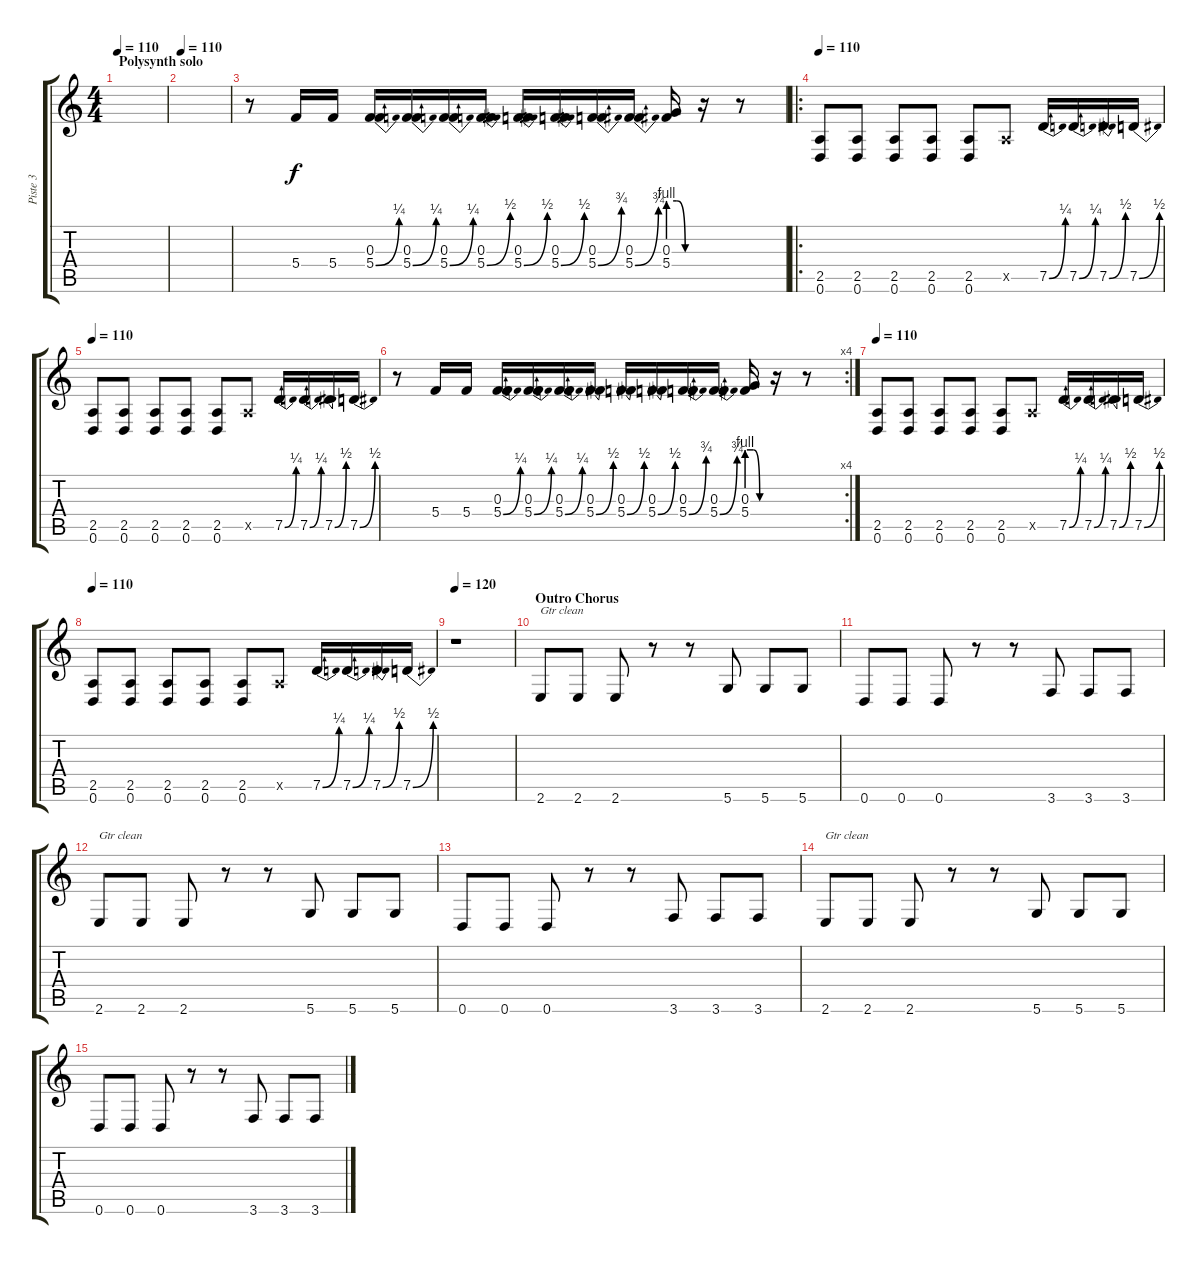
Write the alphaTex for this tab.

\track ("Piste 3" "Piste 3") {instrument overdrivenguitar}
\staff {score tabs}
\tuning (D4 A3 F3 C3 G2 D2) {hide}
\ts (4 4)
\section ("" "Polysynth solo ")
\tempo 110
\clef g2
\ks c
|
\tempo 110
|
r.8 5.4.16 5.4.16 (0.3 5.4{be (bend 0 0 60 1)}).16 (0.3 5.4{be (bend 0 0 60 1)}).16 (0.3 5.4{be (bend 0 0 60 1)}).16 (0.3 5.4{be (bend 0 0 60 2)}).16 (0.3 5.4{be (bend 0 0 60 2)}).16 (0.3 5.4{be (bend 0 0 60 2)}).16 (0.3 5.4{be (bend 0 0 60 3)}).16 (0.3 5.4{be (bend 0 0 60 3)}).16 (0.3 5.4{be (custom 0 4 20 4 40 0 60 0)}).16 r.16 r.8 |
\ro
\tempo 110
(2.5 0.6).8 (2.5 0.6).8 (2.5 0.6).8 (2.5 0.6).8 (2.5 0.6).8 2.5{x}.8 7.5{be (bend 0 0 60 1)}.16 7.5{be (bend 0 0 60 1)}.16 7.5{be (bend 0 0 60 2)}.16 7.5{be (bend 0 0 60 2)}.16 |
\tempo 110
(2.5 0.6).8 (2.5 0.6).8 (2.5 0.6).8 (2.5 0.6).8 (2.5 0.6).8 2.5{x}.8 7.5{be (bend 0 0 60 1)}.16 7.5{be (bend 0 0 60 1)}.16 7.5{be (bend 0 0 60 2)}.16 7.5{be (bend 0 0 60 2)}.16 |
\rc 4
r.8 5.4.16 5.4.16 (0.3 5.4{be (bend 0 0 60 1)}).16 (0.3 5.4{be (bend 0 0 60 1)}).16 (0.3 5.4{be (bend 0 0 60 1)}).16 (0.3 5.4{be (bend 0 0 60 2)}).16 (0.3 5.4{be (bend 0 0 60 2)}).16 (0.3 5.4{be (bend 0 0 60 2)}).16 (0.3 5.4{be (bend 0 0 60 3)}).16 (0.3 5.4{be (bend 0 0 60 3)}).16 (0.3 5.4{be (custom 0 4 20 4 40 0 60 0)}).16 r.16 r.8 |
\tempo 110
(2.5 0.6).8 (2.5 0.6).8 (2.5 0.6).8 (2.5 0.6).8 (2.5 0.6).8 2.5{x}.8 7.5{be (bend 0 0 60 1)}.16 7.5{be (bend 0 0 60 1)}.16 7.5{be (bend 0 0 60 2)}.16 7.5{be (bend 0 0 60 2)}.16 |
\tempo 110
(2.5 0.6).8 (2.5 0.6).8 (2.5 0.6).8 (2.5 0.6).8 (2.5 0.6).8 2.5{x}.8 7.5{be (bend 0 0 60 1)}.16 7.5{be (bend 0 0 60 1)}.16 7.5{be (bend 0 0 60 2)}.16 7.5{be (bend 0 0 60 2)}.16 |
\tempo 120
r.1 |
\section ("" "Outro Chorus")
2.6.8{txt "Gtr clean" instrument electricguitarjazz} 2.6.8 2.6.8 r.8 r.8 5.6.8 5.6.8 5.6.8 |
0.6.8 0.6.8 0.6.8 r.8 r.8 3.6.8 3.6.8 3.6.8 |
2.6.8{txt "Gtr clean" volume 8 instrument electricguitarjazz} 2.6.8 2.6.8 r.8 r.8 5.6.8 5.6.8 5.6.8 |
0.6.8 0.6.8 0.6.8 r.8 r.8 3.6.8 3.6.8 3.6.8 |
2.6.8{txt "Gtr clean" volume 0 instrument electricguitarjazz} 2.6.8 2.6.8 r.8 r.8 5.6.8 5.6.8 5.6.8 |
0.6.8 0.6.8 0.6.8 r.8 r.8 3.6.8 3.6.8 3.6.8
